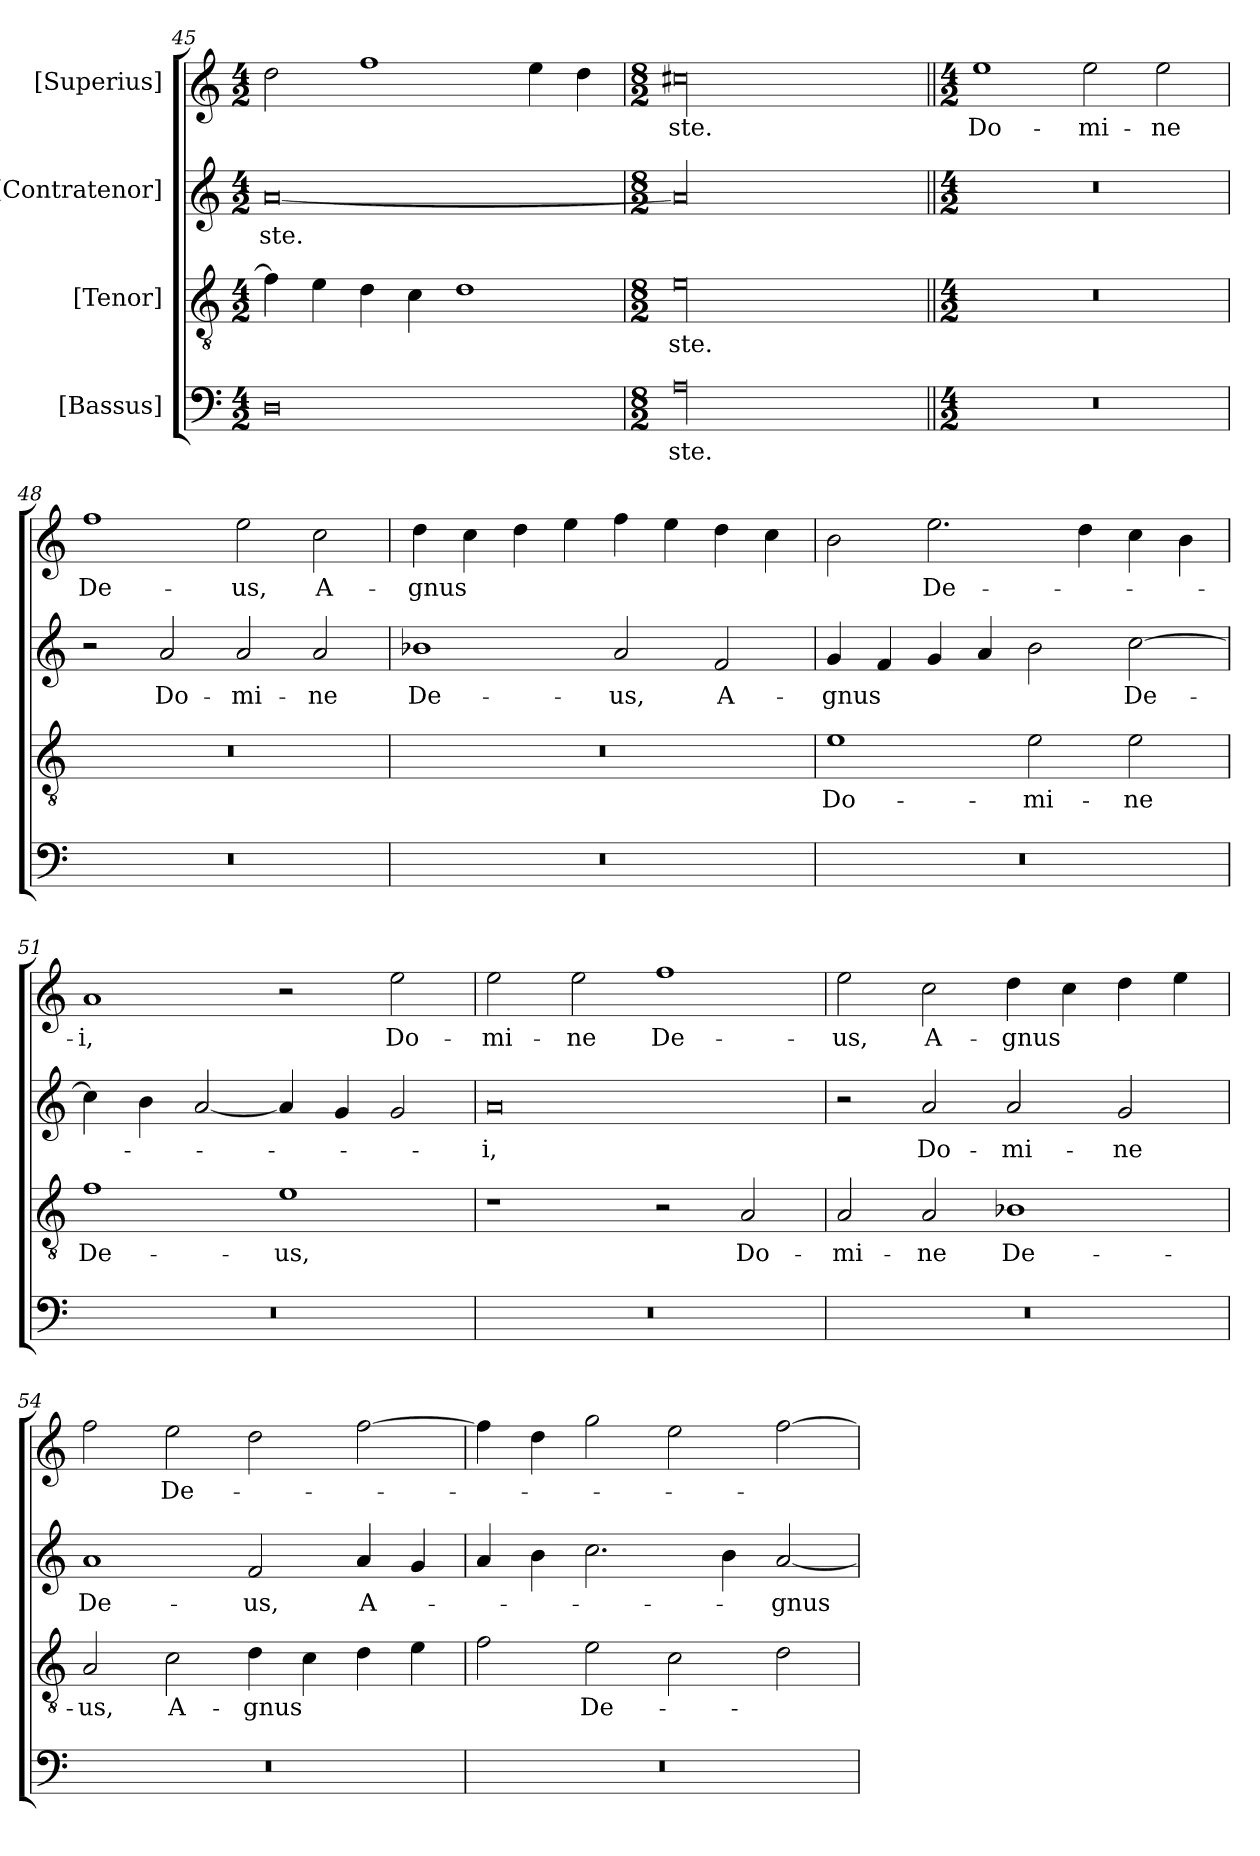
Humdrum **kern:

**kern	**text	**kern	**text	**kern	**text	**kern	**text
*part4	*part4	*part3	*part3	*part2	*part2	*part1	*part1
*staff4	*staff4	*staff3	*staff3	*staff2	*staff2	*staff1	*staff1
*I"[Bassus]	*	*I"[Tenor]	*	*I"[Contratenor]	*	*I"[Superius]	*
*clefF4	*	*clefGv2	*	*clefG2	*	*clefG2	*
*k[]	*	*k[]	*	*k[]	*	*k[]	*
*M4/2	*	*M4/2	*	*M4/2	*	*M4/2	*
=45	=45	=45	=45	=45	=45	=45	=45
0D\	.	4f\]	.	[0a/	-ste.	2dd\	.
.	.	4e\	.	.	.	.	.
.	.	4d\	.	.	.	1ff\	.
.	.	4c\	.	.	.	.	.
.	.	1d\	.	.	.	.	.
.	.	.	.	.	.	4ee\	.
.	.	.	.	.	.	4dd\	.
=46	=46	=46	=46	=46	=46	=46	=46
*M8/2	*	*M8/2	*	*M8/2	*	*M8/2	*
00A\	-ste.	00e\	-ste.	00a/]	.	00cc#X\	-ste.
=47||	=47||	=47||	=47||	=47||	=47||	=47||	=47||
*M4/2	*	*M4/2	*	*M4/2	*	*M4/2	*
0r	.	0r	.	0r	.	1ee\	Do-
.	.	.	.	.	.	2ee\	-mi-
.	.	.	.	.	.	2ee\	-ne
=48	=48	=48	=48	=48	=48	=48	=48
0r	.	0r	.	2r	.	1ff\	De-
.	.	.	.	2a/	Do-	.	.
.	.	.	.	2a/	-mi-	2ee\	-us,
.	.	.	.	2a/	-ne	2cc\	A-
=49	=49	=49	=49	=49	=49	=49	=49
0r	.	0r	.	1b-X\	De-	4dd\	-gnus
.	.	.	.	.	.	4cc\	.
.	.	.	.	.	.	4dd\	.
.	.	.	.	.	.	4ee\	.
.	.	.	.	2a/	-us,	4ff\	.
.	.	.	.	.	.	4ee\	.
.	.	.	.	2f/	A-	4dd\	.
.	.	.	.	.	.	4cc\	.
=50	=50	=50	=50	=50	=50	=50	=50
0r	.	1e\	Do-	4g/	-gnus	2b\	.
.	.	.	.	4f/	.	.	.
.	.	.	.	4g/	.	2.ee\	De-
.	.	.	.	4a/	.	.	.
.	.	2e\	-mi-	2b\	.	.	.
.	.	.	.	.	.	4dd\	.
.	.	2e\	-ne	[2cc\	De-	4cc\	.
.	.	.	.	.	.	4b\	.
=51	=51	=51	=51	=51	=51	=51	=51
0r	.	1f\	De-	4cc\]	.	1a/	-i,
.	.	.	.	4b\	.	.	.
.	.	.	.	[2a/	.	.	.
.	.	1e\	-us,	4a/]	.	2r	.
.	.	.	.	4g/	.	.	.
.	.	.	.	2g/	.	2ee\	Do-
=52	=52	=52	=52	=52	=52	=52	=52
0r	.	1r	.	0a/	-i,	2ee\	-mi-
.	.	.	.	.	.	2ee\	-ne
.	.	2r	.	.	.	1ff\	De-
.	.	2A/	Do-	.	.	.	.
=53	=53	=53	=53	=53	=53	=53	=53
0r	.	2A/	-mi-	2r	.	2ee\	-us,
.	.	2A/	-ne	2a/	Do-	2cc\	A-
.	.	1B-X\	De-	2a/	-mi-	4dd\	-gnus
.	.	.	.	.	.	4cc\	.
.	.	.	.	2g/	-ne	4dd\	.
.	.	.	.	.	.	4ee\	.
=54	=54	=54	=54	=54	=54	=54	=54
0r	.	2A/	-us,	1a/	De-	2ff\	.
.	.	2c\	A-	.	.	2ee\	De-
.	.	4d\	-gnus	2f/	-us,	2dd\	.
.	.	4c\	.	.	.	.	.
.	.	4d\	.	4a/	A-	[2ff\	.
.	.	4e\	.	4g/	.	.	.
=55	=55	=55	=55	=55	=55	=55	=55
0r	.	2f\	.	4a/	.	4ff\]	.
.	.	.	.	4b\	.	4dd\	.
.	.	2e\	De-	2.cc\	.	2gg\	.
.	.	2c\	.	.	.	2ee\	.
.	.	.	.	4b\	.	.	.
.	.	2d\	.	[2a/	-gnus	[2ff\	.
=	=	=	=	=	=	=	=
*-	*-	*-	*-	*-	*-	*-	*-
